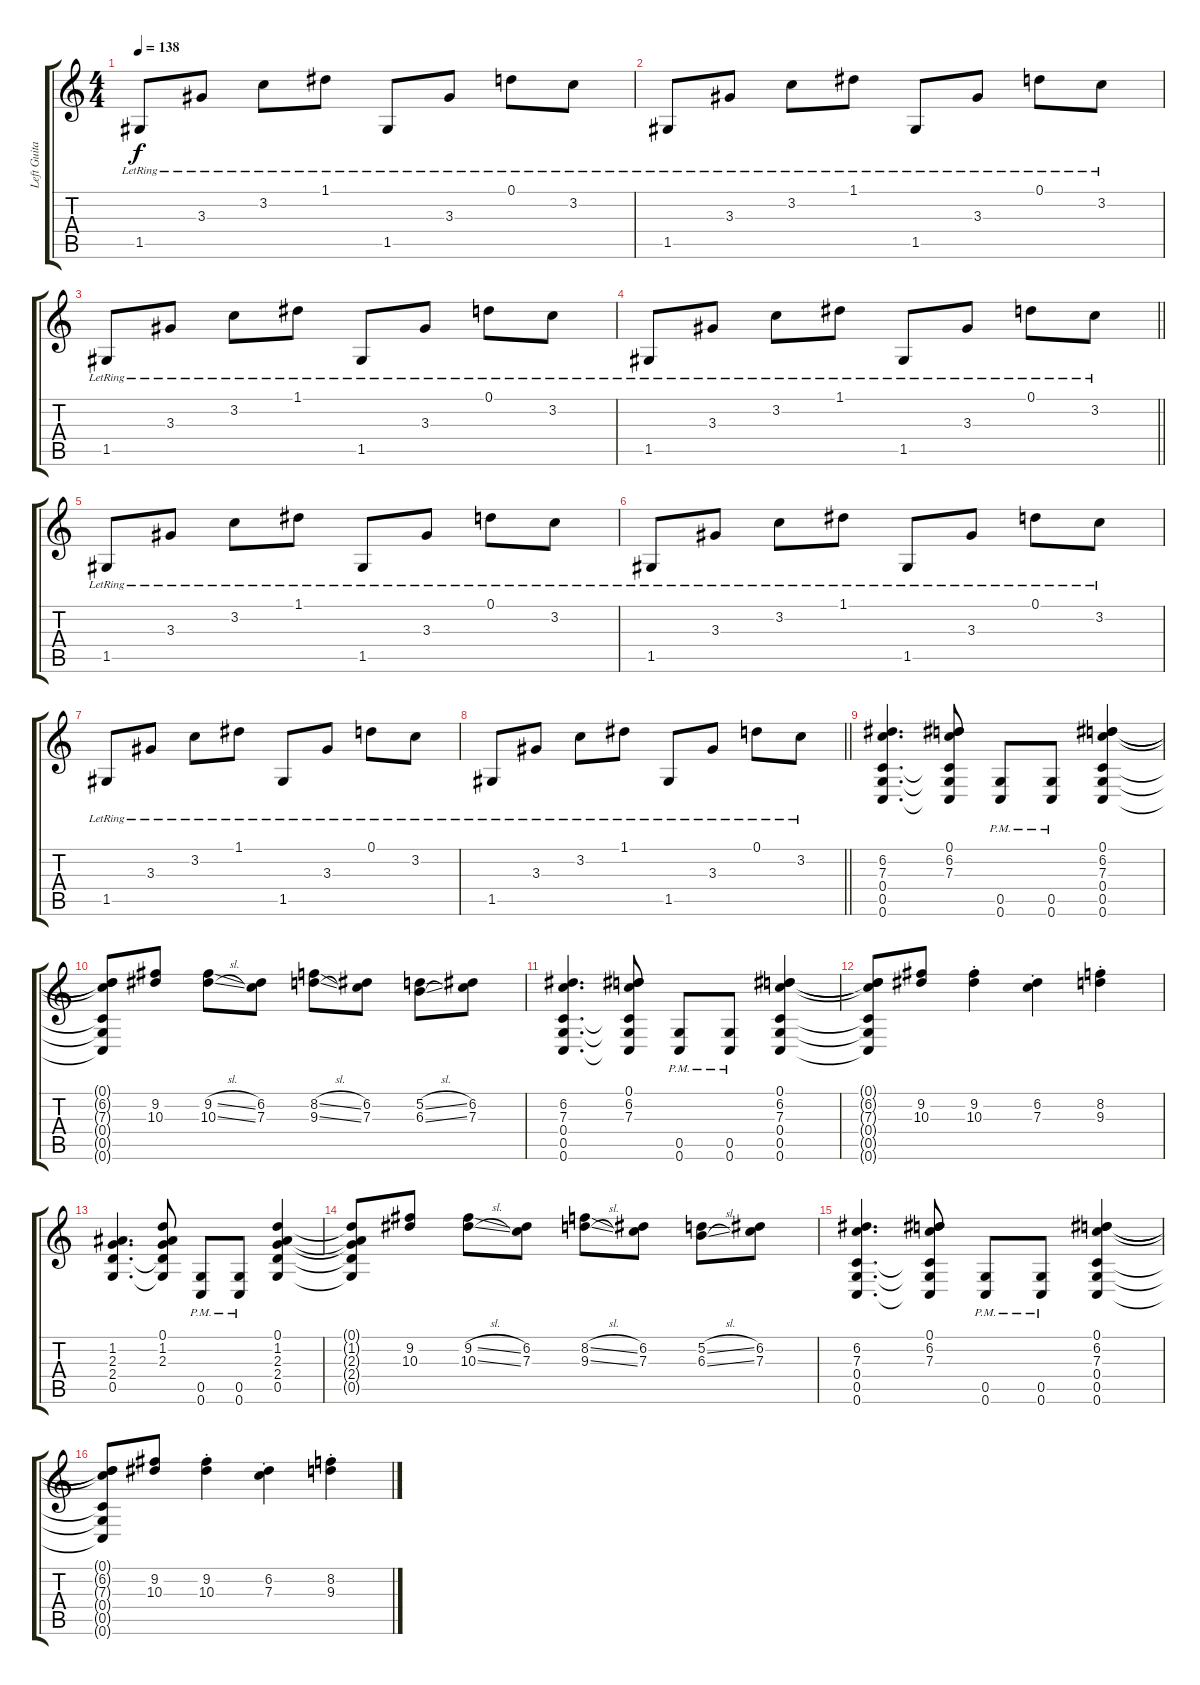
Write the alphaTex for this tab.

\track ("Left Guitar" "Left Guita") {instrument distortionguitar}
\staff {score tabs}
\tuning (D4 A3 F3 C3 G2 C2) {hide}
\ts (4 4)
\tempo 138
\clef g2
\ks c
1.5{lr}.8{dy f} 3.3{lr}.8 3.2{lr}.8 1.1{lr}.8 1.5{lr}.8 3.3{lr}.8 0.1{lr}.8 3.2{lr}.8 |
1.5{lr}.8 3.3{lr}.8 3.2{lr}.8 1.1{lr}.8 1.5{lr}.8 3.3{lr}.8 0.1{lr}.8 3.2{lr}.8 |
1.5{lr}.8 3.3{lr}.8 3.2{lr}.8 1.1{lr}.8 1.5{lr}.8 3.3{lr}.8 0.1{lr}.8 3.2{lr}.8 |
\barLineRight lightlight
1.5{lr}.8 3.3{lr}.8 3.2{lr}.8 1.1{lr}.8 1.5{lr}.8 3.3{lr}.8 0.1{lr}.8 3.2{lr}.8 |
1.5{lr}.8 3.3{lr}.8 3.2{lr}.8 1.1{lr}.8 1.5{lr}.8 3.3{lr}.8 0.1{lr}.8 3.2{lr}.8 |
1.5{lr}.8 3.3{lr}.8 3.2{lr}.8 1.1{lr}.8 1.5{lr}.8 3.3{lr}.8 0.1{lr}.8 3.2{lr}.8 |
1.5{lr}.8 3.3{lr}.8 3.2{lr}.8 1.1{lr}.8 1.5{lr}.8 3.3{lr}.8 0.1{lr}.8 3.2{lr}.8 |
\barLineRight lightlight
1.5{lr}.8 3.3{lr}.8 3.2{lr}.8 1.1{lr}.8 1.5{lr}.8 3.3{lr}.8 0.1{lr}.8 3.2{lr}.8 |
(6.2 7.3 0.4 0.5 0.6).4{d} (0.1 6.2 7.3 0.4{t} 0.5{t} 0.6{t}).8 (0.5{pm} 0.6{pm}).8 (0.5{pm} 0.6{pm}).8 (0.1 6.2 7.3 0.4 0.5 0.6).4 |
(0.1{t} 6.2{t} 7.3{t} 0.4{t} 0.5{t} 0.6{t}).8 (9.2 10.3).8 (9.2{sl} 10.3{sl}).8 (6.2 7.3).8 (8.2{sl} 9.3{sl}).8 (6.2 7.3).8 (5.2{sl} 6.3{sl}).8 (6.2 7.3).8 |
(6.2 7.3 0.4 0.5 0.6).4{d} (0.1 6.2 7.3 0.4{t} 0.5{t} 0.6{t}).8 (0.5{pm} 0.6{pm}).8 (0.5{pm} 0.6{pm}).8 (0.1 6.2 7.3 0.4 0.5 0.6).4 |
(0.1{t} 6.2{t} 7.3{t} 0.4{t} 0.5{t} 0.6{t}).8 (9.2 10.3).8 (9.2{st} 10.3{st}).4 (6.2{st} 7.3{st}).4 (8.2{st} 9.3{st}).4 |
(1.2 2.3 2.4 0.5).4{d} (0.1 1.2 2.3 2.4{t} 0.5{t}).8 (0.5{pm} 0.6{pm}).8 (0.5{pm} 0.6{pm}).8 (0.1 1.2 2.3 2.4 0.5).4 |
(0.1{t} 1.2{t} 2.3{t} 2.4{t} 0.5{t}).8 (9.2 10.3).8 (9.2{sl} 10.3{sl}).8 (6.2 7.3).8 (8.2{sl} 9.3{sl}).8 (6.2 7.3).8 (5.2{sl} 6.3{sl}).8 (6.2 7.3).8 |
(6.2 7.3 0.4 0.5 0.6).4{d} (0.1 6.2 7.3 0.4{t} 0.5{t} 0.6{t}).8 (0.5{pm} 0.6{pm}).8 (0.5{pm} 0.6{pm}).8 (0.1 6.2 7.3 0.4 0.5 0.6).4 |
(0.1{t} 6.2{t} 7.3{t} 0.4{t} 0.5{t} 0.6{t}).8 (9.2 10.3).8 (9.2{st} 10.3{st}).4 (6.2{st} 7.3{st}).4 (8.2{st} 9.3{st}).4
